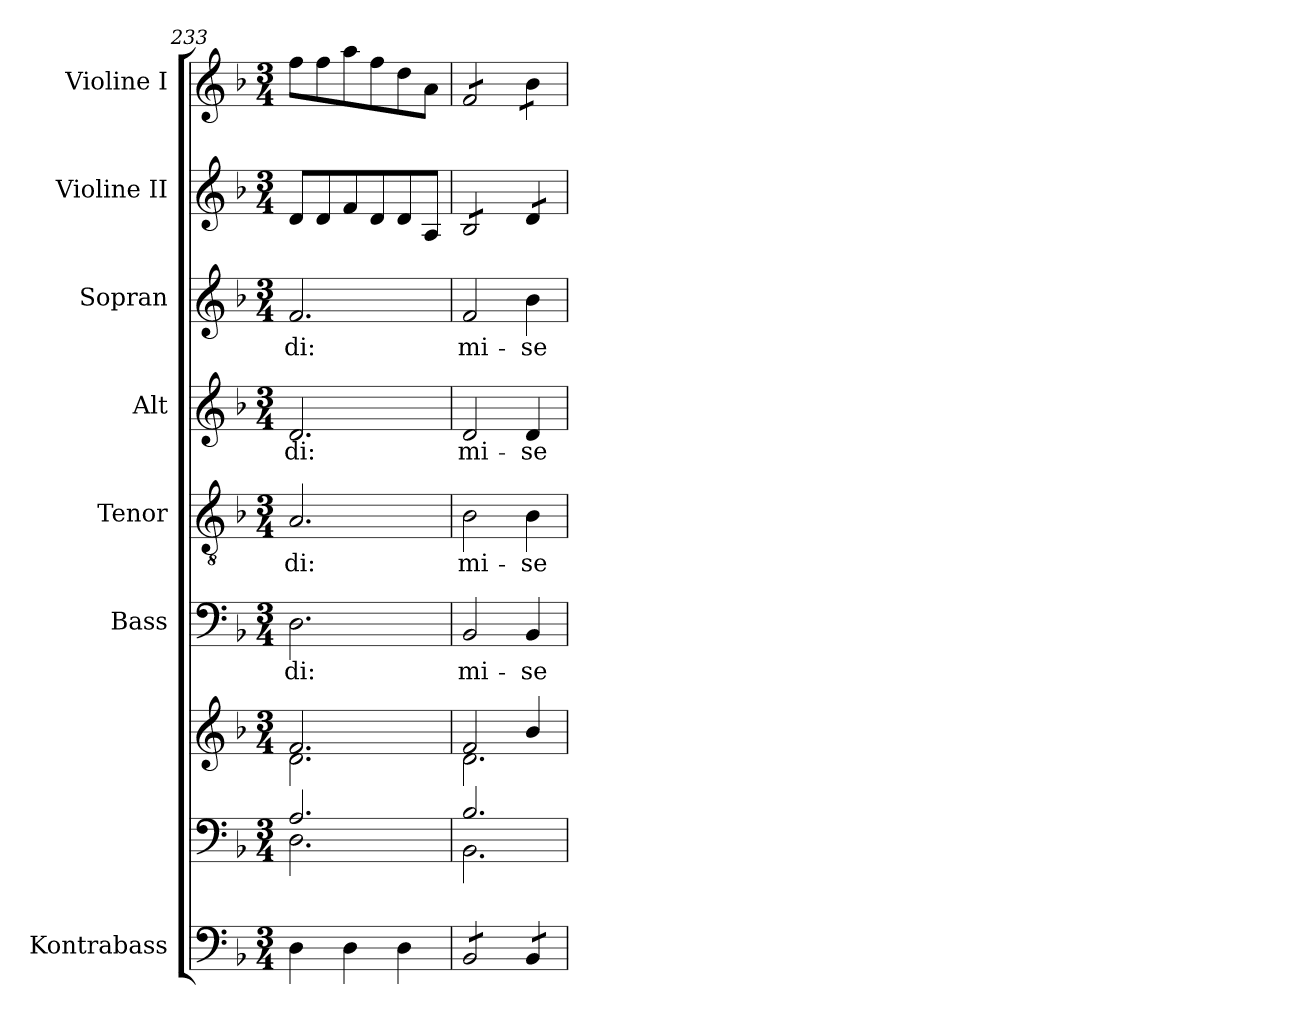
**kern	**kern	**kern	**kern	**text	**kern	**text	**kern	**text	**kern	**text	**kern	**kern
*part8	*part7	*part7	*part6	*part6	*part5	*part5	*part4	*part4	*part3	*part3	*part2	*part1
*staff9	*staff8	*staff7	*staff6	*staff6	*staff5	*staff5	*staff4	*staff4	*staff3	*staff3	*staff2	*staff1
*I"Kontrabass	*	*	*I"Bass	*	*I"Tenor	*	*I"Alt	*	*I"Sopran	*	*I"Violine II	*I"Violine I
*I'Kb.	*	*	*I'B.	*	*I'T.	*	*I'A.	*	*I'S.	*	*I'Vl. II	*I'Vl. I
*clefF4	*clefF4	*clefG2	*clefF4	*	*clefGv2	*	*clefG2	*	*clefG2	*	*clefG2	*clefG2
*ITrd7c12	*	*	*	*	*	*	*	*	*	*	*	*
*k[b-]	*k[b-]	*k[b-]	*k[b-]	*	*k[b-]	*	*k[b-]	*	*k[b-]	*	*k[b-]	*k[b-]
*F:	*F:	*F:	*F:	*	*F:	*	*F:	*	*F:	*	*F:	*F:
*M3/4	*M3/4	*M3/4	*M3/4	*	*M3/4	*	*M3/4	*	*M3/4	*	*M3/4	*M3/4
=233	=233	=233	=233	=233	=233	=233	=233	=233	=233	=233	=233	=233
*	*^	*^	*	*	*	*	*	*	*	*	*	*
!	!	!	!	!	!	!LO:LY:b	!	!LO:LY:b	!	!LO:LY:b	!	!LO:LY:b	!	!
4DD\	2.A/	2.D\	2.f/	2.d\	2.D\	-di:	2.A/	-di:	2.d/	-di:	2.f/	-di:	8d/L	8ff\L
.	.	.	.	.	.	.	.	.	.	.	.	.	8d/	8ff\
4DD\	.	.	.	.	.	.	.	.	.	.	.	.	8f/	8aa\
.	.	.	.	.	.	.	.	.	.	.	.	.	8d/	8ff\
4DD\	.	.	.	.	.	.	.	.	.	.	.	.	8d/	8dd\
.	.	.	.	.	.	.	.	.	.	.	.	.	8A/J	8a\J
=234	=234	=234	=234	=234	=234	=234	=234	=234	=234	=234	=234	=234	=234	=234
!	!	!	!	!	!	!LO:LY:b	!	!LO:LY:b	!	!LO:LY:b	!	!LO:LY:b	!	!
*tremolo	*	*	*	*	*	*	*	*	*	*	*	*	*	*
*	*	*	*	*	*	*	*	*	*	*	*	*	*tremolo	*
*	*	*	*	*	*	*	*	*	*	*	*	*	*	*tremolo
8BBB-/L	2.B-/	2.BB-\	2f/	2.d\	2BB-/	mi-	2B-\	mi-	2d/	mi-	2f/	mi-	8B-/L	8f/L
8BBB-/	.	.	.	.	.	.	.	.	.	.	.	.	8B-/	8f/
8BBB-/	.	.	.	.	.	.	.	.	.	.	.	.	8B-/	8f/
8BBB-/J	.	.	.	.	.	.	.	.	.	.	.	.	8B-/J	8f/J
!	!	!	!	!	!	!LO:LY:b	!	!LO:LY:b	!	!LO:LY:b	!	!LO:LY:b	!	!
8BBB-/L	.	.	4b-/	.	4BB-/	-se-	4B-\	-se-	4d/	-se-	4b-\	-se-	8d/L	8b-\L
8BBB-/J	.	.	.	.	.	.	.	.	.	.	.	.	8d/J	8b-\J
*	*	*	*	*	*	*	*	*	*	*	*	*	*	*Xtremolo
*	*	*	*	*	*	*	*	*	*	*	*	*	*Xtremolo	*
*Xtremolo	*	*	*	*	*	*	*	*	*	*	*	*	*	*
*	*v	*v	*	*	*	*	*	*	*	*	*	*	*	*
*	*	*v	*v	*	*	*	*	*	*	*	*	*	*
=	=	=	=	=	=	=	=	=	=	=	=	=
*-	*-	*-	*-	*-	*-	*-	*-	*-	*-	*-	*-	*-
